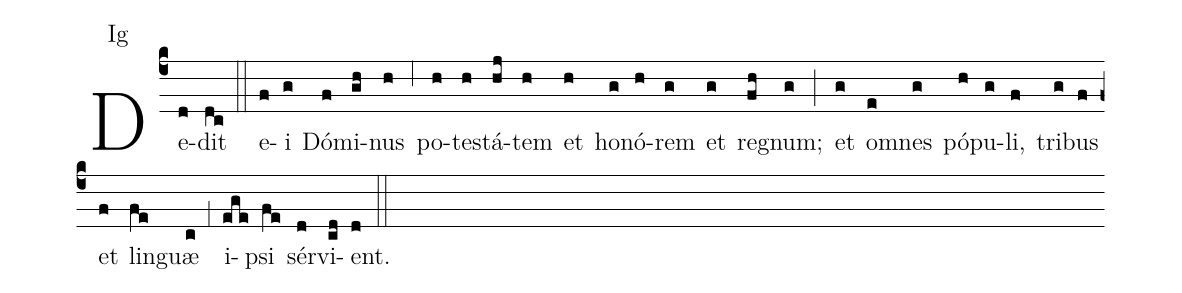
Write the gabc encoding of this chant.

annotation: Ig;
%%
(c4) De(d)dit(dc) (::) e(f)i(g) Dó(f)mi(gh)nus(h) (;6) po(h)te(h)stá(hj)tem(h) et(h) ho(g)nó(h)rem(g) et(g) re(fh)gnum;(g) (;) et(g) o(e)mnes(g) pó(h)pu(g)li,(f) tri(g)bus(f) et(f) lin(fe)guæ(c) (;1) i(ege)psi(fe) sér(d)vi(cd)ent.(d) (::)
